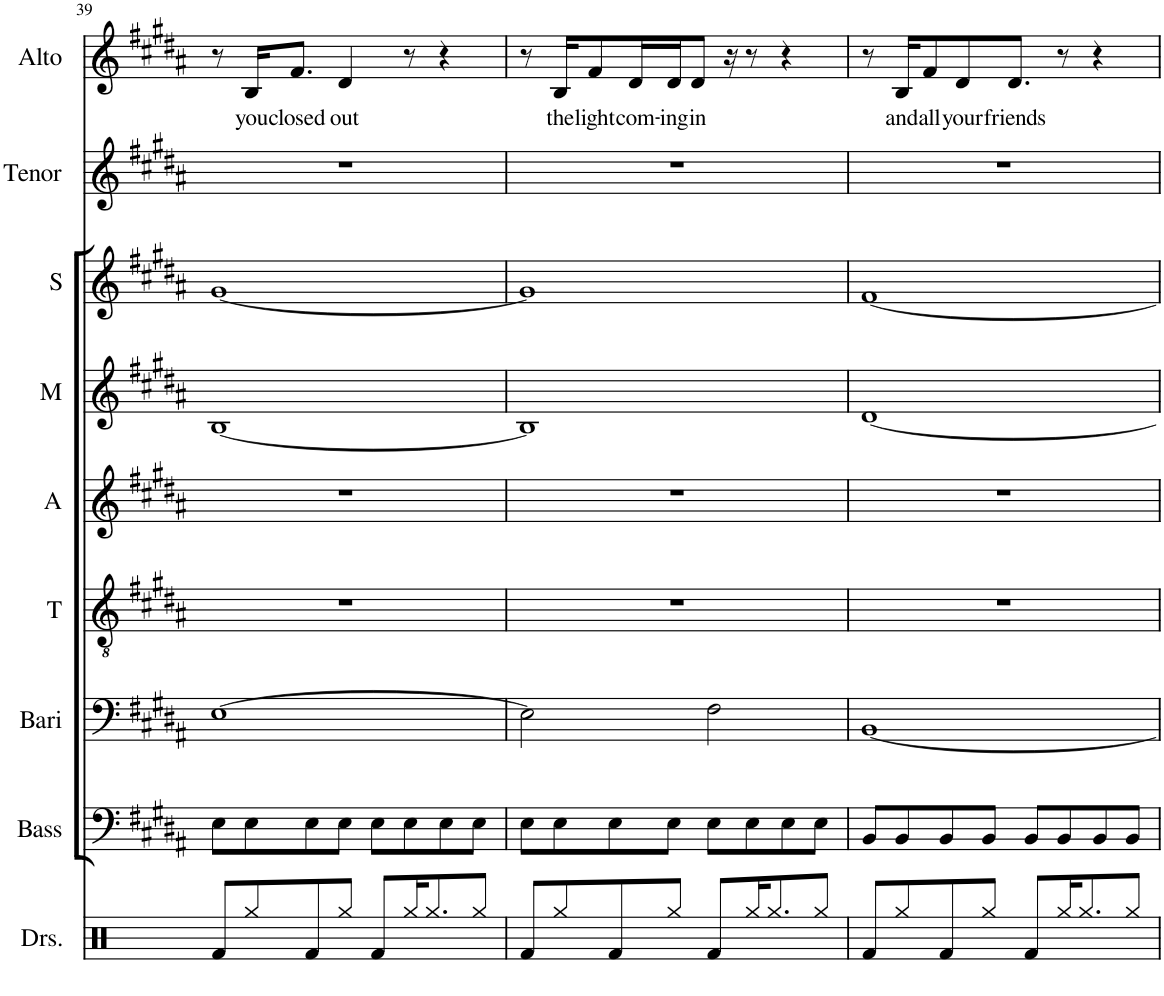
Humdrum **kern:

**kern	**kern	**kern	**kern	**kern	**kern	**kern	**kern	**kern	**text
*part9	*part8	*part7	*part6	*part5	*part4	*part3	*part2	*part1	*part1
*staff9	*staff8	*staff7	*staff6	*staff5	*staff4	*staff3	*staff2	*staff1	*staff1
*I"Drumset	*I"Bass	*I"Baritone	*I"Tenor	*I"Alto	*I"Mezzo	*I"Soprano	*I"Tenor	*I"Alto	*
*I'Drs.	*I'Bass	*I'Bari	*I'T	*I'A	*I'M	*I'S	*I'Tenor	*I'Alto	*
!!LO:PB:g=z
*clefX	*clefF4	*clefF4	*clefGv2	*clefG2	*clefG2	*clefG2	*clefG2	*clefG2	*
*k[]	*k[f#c#g#d#a#]	*k[f#c#g#d#a#]	*k[f#c#g#d#a#]	*k[f#c#g#d#a#]	*k[f#c#g#d#a#]	*k[f#c#g#d#a#]	*k[f#c#g#d#a#]	*k[f#c#g#d#a#]	*
*M4/4	*M4/4	*M4/4	*M4/4	*M4/4	*M4/4	*M4/4	*M4/4	*M4/4	*
=39	=39	=39	=39	=39	=39	=39	=39	=39	=39
8Rf/L	8E\L	[1E	1r	1r	[1B	[1g#	1r	8r	.
!	!	!	!	!	!	!	!	!	!LO:LY:b
8Rgg/	8E\	.	.	.	.	.	.	16B/KL	you
!	!	!	!	!	!	!	!	!	!LO:LY:b
.	.	.	.	.	.	.	.	8.f#/J	closed
8Rf/	8E\	.	.	.	.	.	.	.	.
!	!	!	!	!	!	!	!	!	!LO:LY:b
8Rgg/J	8E\J	.	.	.	.	.	.	4d#/	out
8Rf/L	8E\L	.	.	.	.	.	.	.	.
16Rgg/K	8E\	.	.	.	.	.	.	8r	.
8.Rgg/	.	.	.	.	.	.	.	.	.
.	8E\	.	.	.	.	.	.	4r	.
8Rgg/J	8E\J	.	.	.	.	.	.	.	.
=40	=40	=40	=40	=40	=40	=40	=40	=40	=40
8Rf/L	8E\L	2E\]	1r	1r	1B]	1g#]	1r	8r	.
!	!	!	!	!	!	!	!	!	!LO:LY:b
8Rgg/	8E\	.	.	.	.	.	.	16B/KL	the
!	!	!	!	!	!	!	!	!	!LO:LY:b
.	.	.	.	.	.	.	.	8f#/	light
8Rf/	8E\	.	.	.	.	.	.	.	.
!	!	!	!	!	!	!	!	!	!LO:LY:b
.	.	.	.	.	.	.	.	16d#/L	com-
!	!	!	!	!	!	!	!	!	!LO:LY:b
8Rgg/J	8E\J	.	.	.	.	.	.	16d#/J	-ing
!	!	!	!	!	!	!	!	!	!LO:LY:b
.	.	.	.	.	.	.	.	8d#/J	in
8Rf/L	8E\L	2F#\	.	.	.	.	.	.	.
.	.	.	.	.	.	.	.	16r	.
16Rgg/K	8E\	.	.	.	.	.	.	8r	.
8.Rgg/	.	.	.	.	.	.	.	.	.
.	8E\	.	.	.	.	.	.	4r	.
8Rgg/J	8E\J	.	.	.	.	.	.	.	.
=41	=41	=41	=41	=41	=41	=41	=41	=41	=41
8Rf/L	8BB/L	[1BB	1r	1r	[1d#	[1f#	1r	8r	.
!	!	!	!	!	!	!	!	!	!LO:LY:b
8Rgg/	8BB/	.	.	.	.	.	.	16B/KL	and
!	!	!	!	!	!	!	!	!	!LO:LY:b
.	.	.	.	.	.	.	.	8f#/	all
8Rf/	8BB/	.	.	.	.	.	.	.	.
!	!	!	!	!	!	!	!	!	!LO:LY:b
.	.	.	.	.	.	.	.	8d#/	your
8Rgg/J	8BB/J	.	.	.	.	.	.	.	.
!	!	!	!	!	!	!	!	!	!LO:LY:b
.	.	.	.	.	.	.	.	8.d#/J	friends
8Rf/L	8BB/L	.	.	.	.	.	.	.	.
16Rgg/K	8BB/	.	.	.	.	.	.	8r	.
8.Rgg/	.	.	.	.	.	.	.	.	.
.	8BB/	.	.	.	.	.	.	4r	.
8Rgg/J	8BB/J	.	.	.	.	.	.	.	.
=	=	=	=	=	=	=	=	=	=
*-	*-	*-	*-	*-	*-	*-	*-	*-	*-
